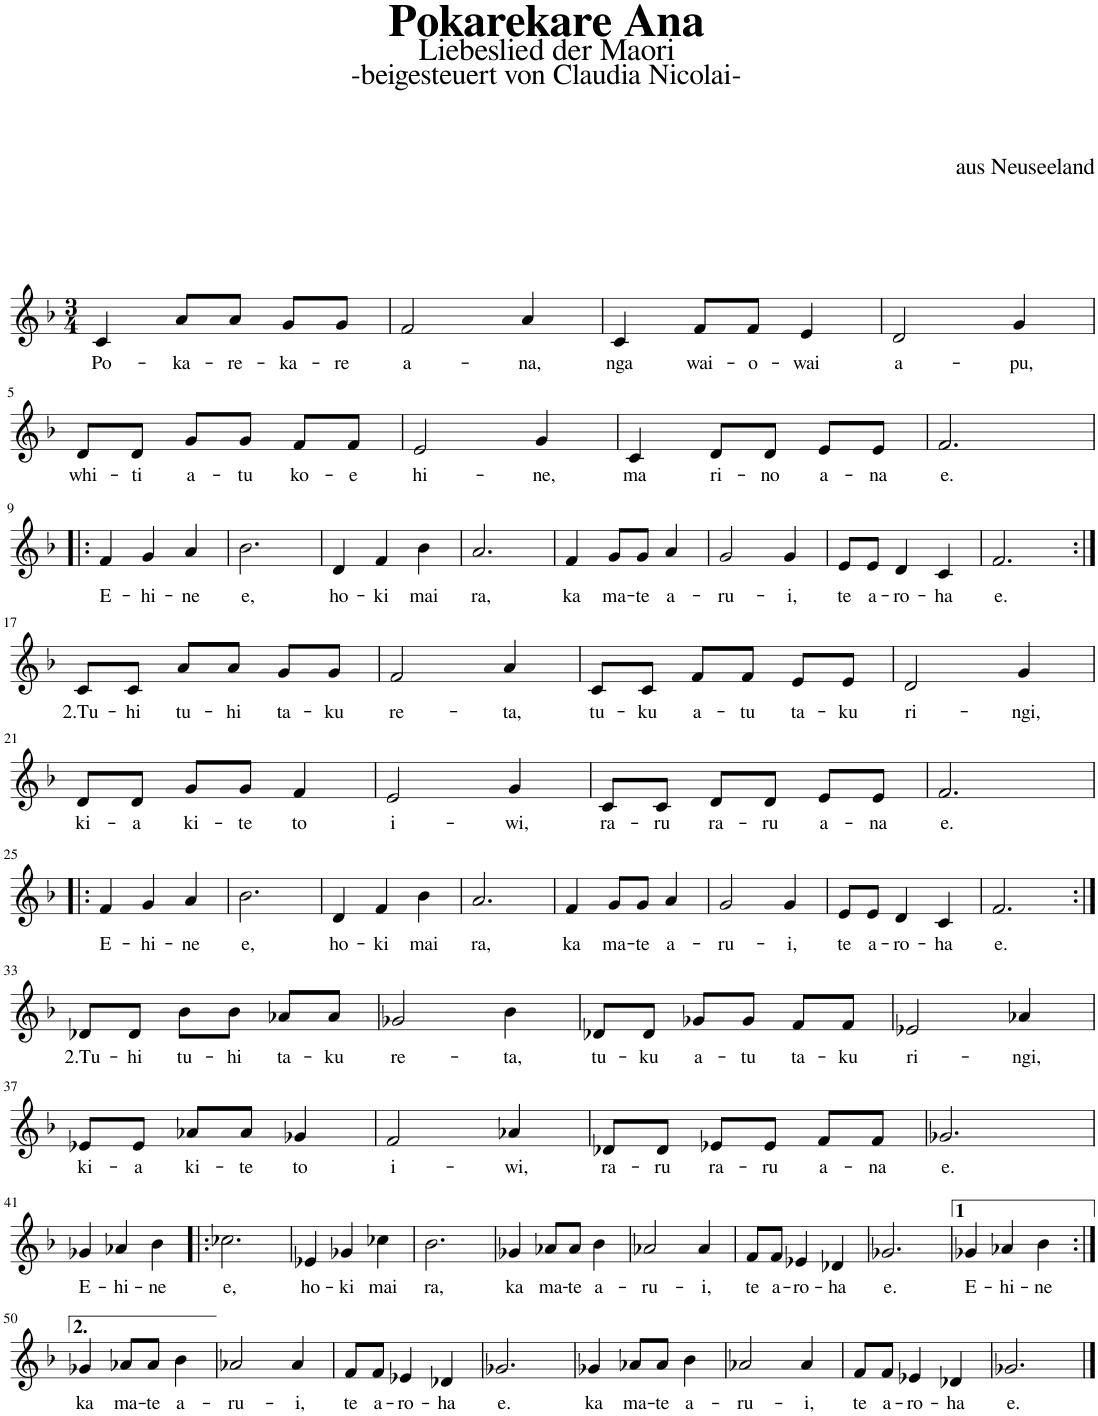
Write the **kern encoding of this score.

**kern	**text
*part1	*part1
*staff1	*staff1
*I"Choir Aahs	*
*clefG2	*
*k[b-]	*
*F:	*
*M3/4	*
=1	=1
!	!LO:LY:b
4c/	Po-
!	!LO:LY:b
8a/L	-ka-
!	!LO:LY:b
8a/J	-re-
!	!LO:LY:b
8g/L	-ka-
!	!LO:LY:b
8g/J	-re
=2	=2
!	!LO:LY:b
2f/	a-
!	!LO:LY:b
4a/	-na,
=3	=3
!	!LO:LY:b
4c/	nga
!	!LO:LY:b
8f/L	wai-
!	!LO:LY:b
8f/J	-o-
!	!LO:LY:b
4e/	-wai
=4	=4
!	!LO:LY:b
2d/	a-
!	!LO:LY:b
4g/	-pu,
!!LO:LB:g=z
=5	=5
!	!LO:LY:b
8d/L	whi-
!	!LO:LY:b
8d/J	-ti
!	!LO:LY:b
8g/L	a-
!	!LO:LY:b
8g/J	-tu
!	!LO:LY:b
8f/L	ko-
!	!LO:LY:b
8f/J	-e
=6	=6
!	!LO:LY:b
2e/	hi-
!	!LO:LY:b
4g/	-ne,
=7	=7
!	!LO:LY:b
4c/	ma
!	!LO:LY:b
8d/L	ri-
!	!LO:LY:b
8d/J	-no
!	!LO:LY:b
8e/L	a-
!	!LO:LY:b
8e/J	-na
=8	=8
!	!LO:LY:b
2.f/	e.
!!LO:LB:g=z
=9!|:	=9!|:
!	!LO:LY:b
4f/	E-
!	!LO:LY:b
4g/	-hi-
!	!LO:LY:b
4a/	-ne
=10	=10
!	!LO:LY:b
2.b-\	e,
=11	=11
!	!LO:LY:b
4d/	ho-
!	!LO:LY:b
4f/	-ki
!	!LO:LY:b
4b-\	mai
=12	=12
!	!LO:LY:b
2.a/	ra,
=13	=13
!	!LO:LY:b
4f/	ka
!	!LO:LY:b
8g/L	ma-
!	!LO:LY:b
8g/J	-te
!	!LO:LY:b
4a/	a-
=14	=14
!	!LO:LY:b
2g/	-ru-
!	!LO:LY:b
4g/	-i,
=15	=15
!	!LO:LY:b
8e/L	te
!	!LO:LY:b
8e/J	a-
!	!LO:LY:b
4d/	-ro-
!	!LO:LY:b
4c/	-ha
=16	=16
!	!LO:LY:b
2.f/	e.
!!LO:LB:g=z
=17:|!	=17:|!
!	!LO:LY:b
8c/L	2.Tu-
!	!LO:LY:b
8c/J	-hi
!	!LO:LY:b
8a/L	tu-
!	!LO:LY:b
8a/J	-hi
!	!LO:LY:b
8g/L	ta-
!	!LO:LY:b
8g/J	-ku
=18	=18
!	!LO:LY:b
2f/	re-
!	!LO:LY:b
4a/	-ta,
=19	=19
!	!LO:LY:b
8c/L	tu-
!	!LO:LY:b
8c/J	-ku
!	!LO:LY:b
8f/L	a-
!	!LO:LY:b
8f/J	-tu
!	!LO:LY:b
8e/L	ta-
!	!LO:LY:b
8e/J	-ku
=20	=20
!	!LO:LY:b
2d/	ri-
!	!LO:LY:b
4g/	-ngi,
!!LO:LB:g=z
=21	=21
!	!LO:LY:b
8d/L	ki-
!	!LO:LY:b
8d/J	-a
!	!LO:LY:b
8g/L	ki-
!	!LO:LY:b
8g/J	-te
!	!LO:LY:b
4f/	to
=22	=22
!	!LO:LY:b
2e/	i-
!	!LO:LY:b
4g/	-wi,
=23	=23
!	!LO:LY:b
8c/L	ra-
!	!LO:LY:b
8c/J	-ru
!	!LO:LY:b
8d/L	ra-
!	!LO:LY:b
8d/J	-ru
!	!LO:LY:b
8e/L	a-
!	!LO:LY:b
8e/J	-na
=24	=24
!	!LO:LY:b
2.f/	e.
!!LO:LB:g=z
=25!|:	=25!|:
!	!LO:LY:b
4f/	E-
!	!LO:LY:b
4g/	-hi-
!	!LO:LY:b
4a/	-ne
=26	=26
!	!LO:LY:b
2.b-\	e,
=27	=27
!	!LO:LY:b
4d/	ho-
!	!LO:LY:b
4f/	-ki
!	!LO:LY:b
4b-\	mai
=28	=28
!	!LO:LY:b
2.a/	ra,
=29	=29
!	!LO:LY:b
4f/	ka
!	!LO:LY:b
8g/L	ma-
!	!LO:LY:b
8g/J	-te
!	!LO:LY:b
4a/	a-
=30	=30
!	!LO:LY:b
2g/	-ru-
!	!LO:LY:b
4g/	-i,
=31	=31
!	!LO:LY:b
8e/L	te
!	!LO:LY:b
8e/J	a-
!	!LO:LY:b
4d/	-ro-
!	!LO:LY:b
4c/	-ha
=32	=32
!	!LO:LY:b
2.f/	e.
!!LO:LB:g=z
=33:|!	=33:|!
!	!LO:LY:b
8d-X/L	2.Tu-
!	!LO:LY:b
8d-/J	-hi
!	!LO:LY:b
8b-\L	tu-
!	!LO:LY:b
8b-\J	-hi
!	!LO:LY:b
8a-X/L	ta-
!	!LO:LY:b
8a-/J	-ku
=34	=34
!	!LO:LY:b
2g-X/	re-
!	!LO:LY:b
4b-\	-ta,
=35	=35
!	!LO:LY:b
8d-X/L	tu-
!	!LO:LY:b
8d-/J	-ku
!	!LO:LY:b
8g-X/L	a-
!	!LO:LY:b
8g-/J	-tu
!	!LO:LY:b
8f/L	ta-
!	!LO:LY:b
8f/J	-ku
=36	=36
!	!LO:LY:b
2e-X/	ri-
!	!LO:LY:b
4a-X/	-ngi,
!!LO:LB:g=z
=37	=37
!	!LO:LY:b
8e-X/L	ki-
!	!LO:LY:b
8e-/J	-a
!	!LO:LY:b
8a-X/L	ki-
!	!LO:LY:b
8a-/J	-te
!	!LO:LY:b
4g-X/	to
=38	=38
!	!LO:LY:b
2f/	i-
!	!LO:LY:b
4a-X/	-wi,
=39	=39
!	!LO:LY:b
8d-X/L	ra-
!	!LO:LY:b
8d-/J	-ru
!	!LO:LY:b
8e-X/L	ra-
!	!LO:LY:b
8e-/J	-ru
!	!LO:LY:b
8f/L	a-
!	!LO:LY:b
8f/J	-na
=40	=40
!	!LO:LY:b
2.g-X/	e.
!!LO:LB:g=z
=41	=41
!	!LO:LY:b
4g-X/	E-
!	!LO:LY:b
4a-X/	-hi-
!	!LO:LY:b
4b-\	-ne
=42!|:	=42!|:
!	!LO:LY:b
2.cc-X\	e,
=43	=43
!	!LO:LY:b
4e-X/	ho-
!	!LO:LY:b
4g-X/	-ki
!	!LO:LY:b
4cc-X\	mai
=44	=44
!	!LO:LY:b
2.b-\	ra,
=45	=45
!	!LO:LY:b
4g-X/	ka
!	!LO:LY:b
8a-X/L	ma-
!	!LO:LY:b
8a-/J	-te
!	!LO:LY:b
4b-\	a-
=46	=46
!	!LO:LY:b
2a-X/	-ru-
!	!LO:LY:b
4a-/	-i,
=47	=47
!	!LO:LY:b
8f/L	te
!	!LO:LY:b
8f/J	a-
!	!LO:LY:b
4e-X/	-ro-
!	!LO:LY:b
4d-X/	-ha
=48	=48
!	!LO:LY:b
2.g-X/	e.
=49	=49
!	!LO:LY:b
4g-X/	E-
!	!LO:LY:b
4a-X/	-hi-
!	!LO:LY:b
4b-\	-ne
!!LO:LB:g=z
=50:|!	=50:|!
!	!LO:LY:b
4g-X/	ka
!	!LO:LY:b
8a-X/L	ma-
!	!LO:LY:b
8a-/J	-te
!	!LO:LY:b
4b-\	a-
=51	=51
!	!LO:LY:b
2a-X/	-ru-
!	!LO:LY:b
4a-/	-i,
=52	=52
!	!LO:LY:b
8f/L	te
!	!LO:LY:b
8f/J	a-
!	!LO:LY:b
4e-X/	-ro-
!	!LO:LY:b
4d-X/	-ha
=53	=53
!	!LO:LY:b
2.g-X/	e.
=54	=54
!	!LO:LY:b
4g-X/	ka
!	!LO:LY:b
8a-X/L	ma-
!	!LO:LY:b
8a-/J	-te
!	!LO:LY:b
4b-\	a-
=55	=55
!	!LO:LY:b
2a-X/	-ru-
!	!LO:LY:b
4a-/	-i,
=56	=56
!	!LO:LY:b
8f/L	te
!	!LO:LY:b
8f/J	a-
!	!LO:LY:b
4e-X/	-ro-
!	!LO:LY:b
4d-X/	-ha
=57	=57
!	!LO:LY:b
2.g-X/	e.
==	==
*-	*-
